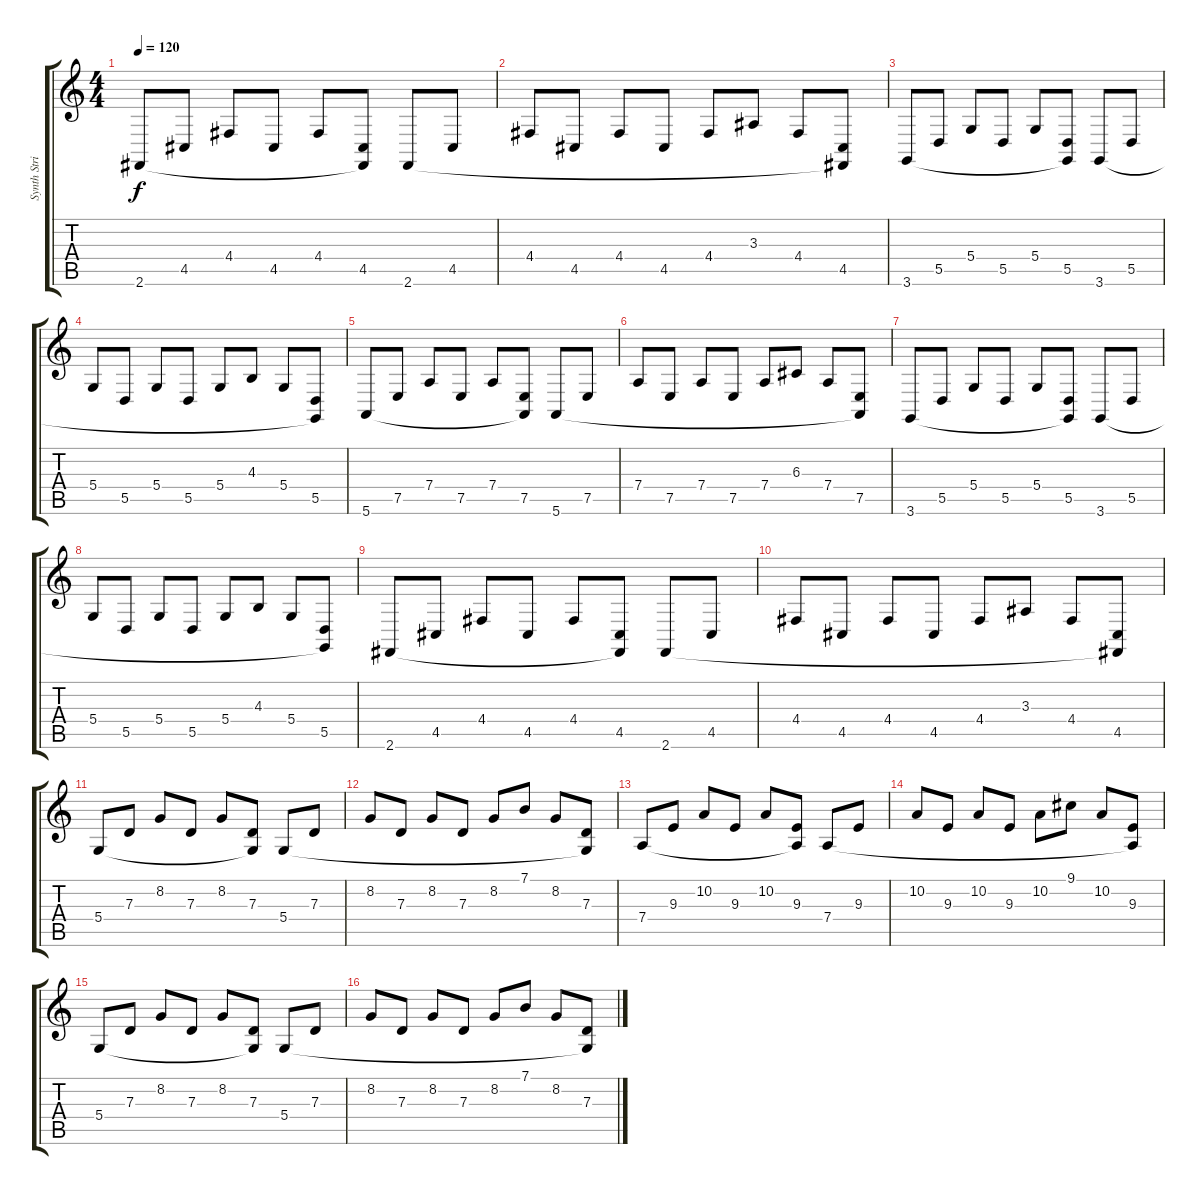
\track ("Synth Strings" "Synth Stri") {instrument stringensemble1}
\staff {score tabs}
\tuning (E4 B3 G3 D3 A2 E2) {hide}
\ts (4 4)
\tempo 120
\clef g2
\ks c
2.6.8{dy f} 4.5.8 4.4.8 4.5.8 4.4.8 (4.5 2.6{t}).8 2.6.8 4.5.8 |
4.4.8 4.5.8 4.4.8 4.5.8 4.4.8 3.3.8 4.4.8 (4.5 2.6{t}).8 |
3.6.8 5.5.8 5.4.8 5.5.8 5.4.8 (5.5 3.6{t}).8 3.6.8 5.5.8 |
5.4.8 5.5.8 5.4.8 5.5.8 5.4.8 4.3.8 5.4.8 (5.5 3.6{t}).8 |
5.6.8 7.5.8 7.4.8 7.5.8 7.4.8 (7.5 5.6{t}).8 5.6.8 7.5.8 |
7.4.8 7.5.8 7.4.8 7.5.8 7.4.8 6.3.8 7.4.8 (7.5 5.6{t}).8 |
3.6.8 5.5.8 5.4.8 5.5.8 5.4.8 (5.5 3.6{t}).8 3.6.8 5.5.8 |
5.4.8 5.5.8 5.4.8 5.5.8 5.4.8 4.3.8 5.4.8 (5.5 3.6{t}).8 |
2.6.8 4.5.8 4.4.8 4.5.8 4.4.8 (4.5 2.6{t}).8 2.6.8 4.5.8 |
4.4.8 4.5.8 4.4.8 4.5.8 4.4.8 3.3.8 4.4.8 (4.5 2.6{t}).8 |
5.4.8 7.3.8 8.2.8 7.3.8 8.2.8 (7.3 5.4{t}).8 5.4.8 7.3.8 |
8.2.8 7.3.8 8.2.8 7.3.8 8.2.8 7.1.8 8.2.8 (7.3 5.4{t}).8 |
7.4.8 9.3.8 10.2.8 9.3.8 10.2.8 (9.3 7.4{t}).8 7.4.8 9.3.8 |
10.2.8 9.3.8 10.2.8 9.3.8 10.2.8 9.1.8 10.2.8 (9.3 7.4{t}).8 |
5.4.8 7.3.8 8.2.8 7.3.8 8.2.8 (7.3 5.4{t}).8 5.4.8 7.3.8 |
8.2.8 7.3.8 8.2.8 7.3.8 8.2.8 7.1.8 8.2.8 (7.3 5.4{t}).8
